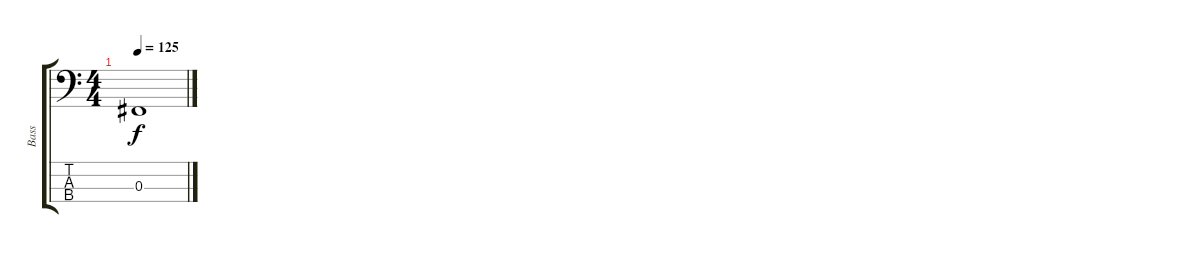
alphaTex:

\track ("Bass" "Bass") {instrument electricbassfinger}
\staff {score tabs}
\tuning (E2 B1 Gb1 B0) {hide}
\ts (4 4)
\tempo 125
\clef f4
\ks c
0.3{t}.1{dy f}
